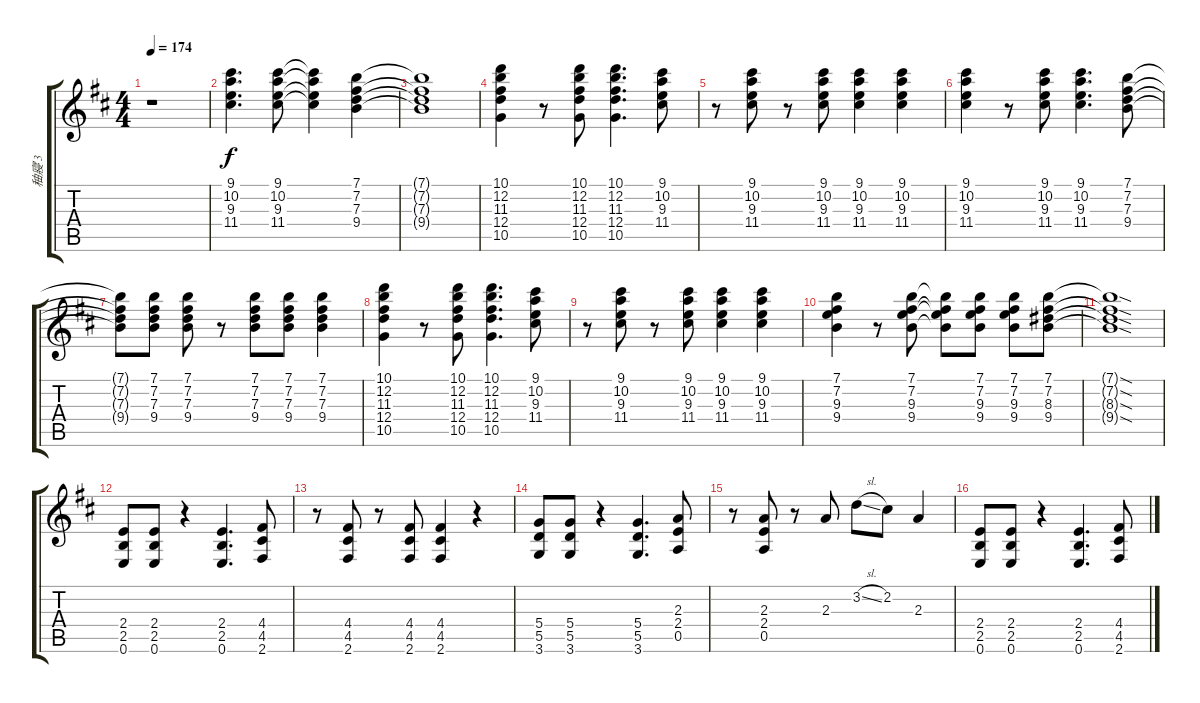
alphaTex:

\track ("秞寢 3" "秞寢 3") {instrument distortionguitar}
\staff {score tabs}
\tuning (E4 B3 G3 D3 A2 E2) {hide}
\ts (4 4)
\tempo 174
\clef g2
\ks d
r.1{dy f} |
(9.1 10.2 9.3 11.4).4{d} (9.1 10.2 9.3 11.4).8 (9.1{t} 10.2{t} 9.3{t} 11.4{t}).4 (7.1 7.2 7.3 9.4).4 |
(7.1{t} 7.2{t} 7.3{t} 9.4{t}).1 |
(10.1 12.2 11.3 12.4 10.5).4 r.8 (10.1 12.2 11.3 12.4 10.5).8 (10.1 12.2 11.3 12.4 10.5).4{d} (9.1 10.2 9.3 11.4).8 |
r.8 (9.1 10.2 9.3 11.4).8 r.8 (9.1 10.2 9.3 11.4).8 (9.1 10.2 9.3 11.4).4 (9.1 10.2 9.3 11.4).4 |
(9.1 10.2 9.3 11.4).4 r.8 (9.1 10.2 9.3 11.4).8 (9.1 10.2 9.3 11.4).4{d} (7.1 7.2 7.3 9.4).8 |
(7.1{t} 7.2{t} 7.3{t} 9.4{t}).8 (7.1 7.2 7.3 9.4).8 (7.1 7.2 7.3 9.4).8 r.8 (7.1 7.2 7.3 9.4).8 (7.1 7.2 7.3 9.4).8 (7.1 7.2 7.3 9.4).4 |
(10.1 12.2 11.3 12.4 10.5).4 r.8 (10.1 12.2 11.3 12.4 10.5).8 (10.1 12.2 11.3 12.4 10.5).4{d} (9.1 10.2 9.3 11.4).8 |
r.8 (9.1 10.2 9.3 11.4).8 r.8 (9.1 10.2 9.3 11.4).8 (9.1 10.2 9.3 11.4).4 (9.1 10.2 9.3 11.4).4 |
(7.1 7.2 9.3 9.4).4 r.8 (7.1 7.2 9.3 9.4).8 (7.1{t} 7.2{t} 9.3{t} 9.4{t}).8 (7.1 7.2 9.3 9.4).8 (7.1 7.2 9.3 9.4).8 (7.1 7.2 8.3 9.4).8 |
(7.1{sod t} 7.2{sod t} 8.3{sod t} 9.4{sod t}).1 |
(2.4 2.5 0.6).8 (2.4 2.5 0.6).8 r.4 (2.4 2.5 0.6).4{d} (4.4 4.5 2.6).8 |
r.8 (4.4 4.5 2.6).8 r.8 (4.4 4.5 2.6).8 (4.4 4.5 2.6).4 r.4 |
(5.4 5.5 3.6).8 (5.4 5.5 3.6).8 r.4 (5.4 5.5 3.6).4{d} (2.3 2.4 0.5).8 |
r.8 (2.3 2.4 0.5).8 r.8 2.3.8 3.2{sl}.8 2.2.8 2.3.4 |
(2.4 2.5 0.6).8 (2.4 2.5 0.6).8 r.4 (2.4 2.5 0.6).4{d} (4.4 4.5 2.6).8
